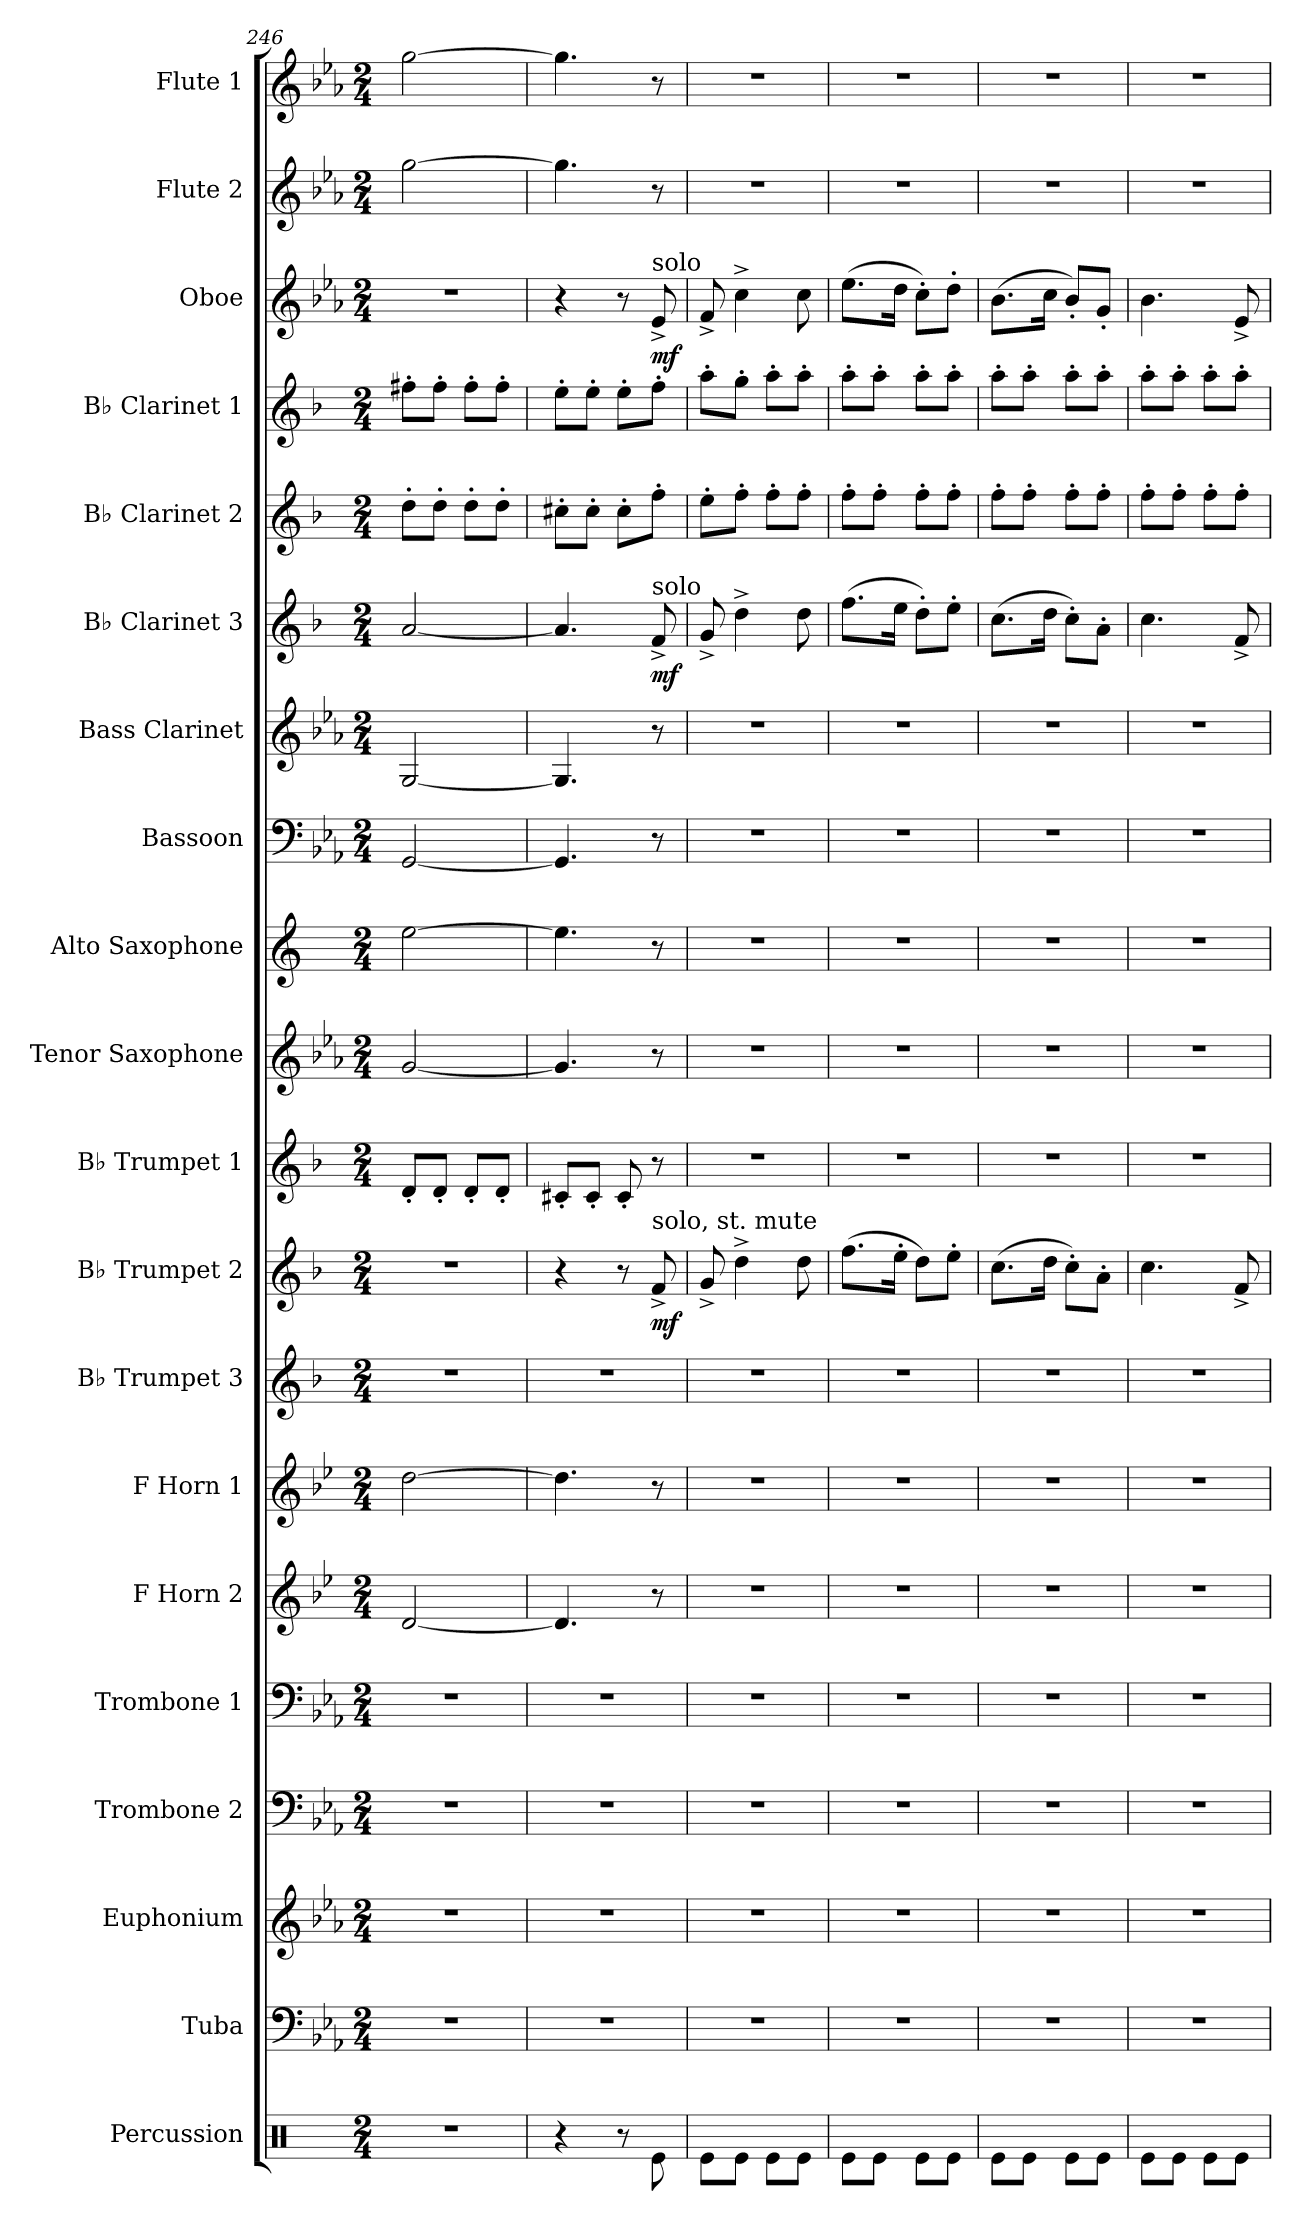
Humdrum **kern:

**kern	**kern	**kern	**kern	**kern	**kern	**kern	**kern	**kern	**dynam	**kern	**kern	**kern	**kern	**kern	**kern	**dynam	**kern	**kern	**kern	**dynam	**kern	**kern
*part20	*part19	*part18	*part17	*part16	*part15	*part14	*part13	*part12	*part12	*part11	*part10	*part9	*part8	*part7	*part6	*part6	*part5	*part4	*part3	*part3	*part2	*part1
*staff20	*staff19	*staff18	*staff17	*staff16	*staff15	*staff14	*staff13	*staff12	*staff12	*staff11	*staff10	*staff9	*staff8	*staff7	*staff6	*staff6	*staff5	*staff4	*staff3	*staff3	*staff2	*staff1
*I"Percussion	*I"Tuba	*I"Euphonium	*I"Trombone 2	*I"Trombone 1	*I"F Horn 2	*I"F Horn 1	*I"B♭ Trumpet 3	*I"B♭ Trumpet 2	*	*I"B♭ Trumpet 1	*I"Tenor Saxophone	*I"Alto Saxophone	*I"Bassoon	*I"Bass Clarinet	*I"B♭ Clarinet 3	*	*I"B♭ Clarinet 2	*I"B♭ Clarinet 1	*I"Oboe	*	*I"Flute 2	*I"Flute 1
*I'Perc.	*I'Tba.	*I'Euph.	*I'Tbn. 2	*I'Tbn. 1	*I'F Hn. 2	*I'F Hn. 1	*I'B♭ Tpt. 3	*I'B♭ Tpt. 2	*	*I'B♭ Tpt. 1	*I'T. Sax.	*I'A. Sax.	*I'Bsn.	*I'B. Cl.	*I'B♭ Cl. 3	*	*I'B♭ Cl. 2	*I'B♭ Cl. 1	*I'Ob.	*	*I'Fl. 2	*I'Fl. 1
*clefX	*clefF4	*clefG2	*clefF4	*clefF4	*clefG2	*clefG2	*clefG2	*clefG2	*	*clefG2	*clefG2	*clefG2	*clefF4	*clefG2	*clefG2	*	*clefG2	*clefG2	*clefG2	*	*clefG2	*clefG2
*	*	*ITrd8c14	*	*	*ITrd4c7	*ITrd4c7	*ITrd1c2	*ITrd1c2	*	*ITrd1c2	*ITrd8c14	*ITrd5c9	*	*ITrd8c14	*ITrd1c2	*	*ITrd1c2	*ITrd1c2	*	*	*	*
*k[]	*k[b-e-a-]	*k[b-e-a-]	*k[b-e-a-]	*k[b-e-a-]	*k[b-e-a-]	*k[b-e-a-]	*k[b-e-a-]	*k[b-e-a-]	*	*k[b-e-a-]	*k[b-e-a-]	*k[b-e-a-]	*k[b-e-a-]	*k[b-e-a-]	*k[b-e-a-]	*	*k[b-e-a-]	*k[b-e-a-]	*k[b-e-a-]	*	*k[b-e-a-]	*k[b-e-a-]
*M2/4	*M2/4	*M2/4	*M2/4	*M2/4	*M2/4	*M2/4	*M2/4	*M2/4	*	*M2/4	*M2/4	*M2/4	*M2/4	*M2/4	*M2/4	*	*M2/4	*M2/4	*M2/4	*	*M2/4	*M2/4
=246	=246	=246	=246	=246	=246	=246	=246	=246	=246	=246	=246	=246	=246	=246	=246	=246	=246	=246	=246	=246	=246	=246
2r	2r	2r	2r	2r	[2G/	[2g\	2r	2r	.	8c'/L	[2G/	[2g\	[2GG/	[2GG/	[2g/	.	8cc'\L	8een'\L	2r	.	[2gg\	[2gg\
.	.	.	.	.	.	.	.	.	.	8c'/J	.	.	.	.	.	.	8cc'\J	8ee'\J	.	.	.	.
.	.	.	.	.	.	.	.	.	.	8c'/L	.	.	.	.	.	.	8cc'\L	8ee'\L	.	.	.	.
.	.	.	.	.	.	.	.	.	.	8c'/J	.	.	.	.	.	.	8cc'\J	8ee'\J	.	.	.	.
=247	=247	=247	=247	=247	=247	=247	=247	=247	=247	=247	=247	=247	=247	=247	=247	=247	=247	=247	=247	=247	=247	=247
4r	2r	2r	2r	2r	4.G/]	4.g\]	2r	4r	.	8Bn'/L	4.G/]	4.g\]	4.GG/]	4.GG/]	4.g/]	.	8bn'\L	8dd'\L	4r	.	4.gg\]	4.gg\]
.	.	.	.	.	.	.	.	.	.	8B'/J	.	.	.	.	.	.	8b'\J	8dd'\J	.	.	.	.
8r	.	.	.	.	.	.	.	8r	.	8B'/	.	.	.	.	.	.	8b'\L	8dd'\L	8r	.	.	.
!	!	!	!	!	!	!	!	!	!	!	!	!	!	!	!	!	!	!	!LO:TX:a:t=solo	!	!	!
!	!	!	!	!	!	!	!	!	!	!	!	!	!	!	!LO:TX:a:t=solo	!	!	!	!	!	!	!
!	!	!	!	!	!	!	!	!LO:TX:a:t=solo, st. mute	!	!	!	!	!	!	!	!	!	!	!	!	!	!
!	!	!	!	!	!	!	!	!	!LO:DY:b	!	!	!	!	!	!	!LO:DY:b	!	!	!	!LO:DY:b	!	!
8Re\	.	.	.	.	8r	8r	.	8e-^/	mf	8r	8r	8r	8r	8r	8e-^/	mf	8ee-'\J	8ee-'\J	8e-^/	mf	8r	8r
=248	=248	=248	=248	=248	=248	=248	=248	=248	=248	=248	=248	=248	=248	=248	=248	=248	=248	=248	=248	=248	=248	=248
8Re\L	2r	2r	2r	2r	2r	2r	2r	8f^/	.	2r	2r	2r	2r	2r	8f^/	.	8dd'\L	8gg'\L	8f^/	.	2r	2r
8Re\J	.	.	.	.	.	.	.	4cc^\	.	.	.	.	.	.	4cc^\	.	8ee-'\J	8ff'\J	4cc^\	.	.	.
8Re\L	.	.	.	.	.	.	.	.	.	.	.	.	.	.	.	.	8ee-'\L	8gg'\L	.	.	.	.
8Re\J	.	.	.	.	.	.	.	8cc\	.	.	.	.	.	.	8cc\	.	8ee-'\J	8gg'\J	8cc\	.	.	.
!!LO:PB:g=z
=249	=249	=249	=249	=249	=249	=249	=249	=249	=249	=249	=249	=249	=249	=249	=249	=249	=249	=249	=249	=249	=249	=249
8Re\L	2r	2r	2r	2r	2r	2r	2r	(8.ee-\L	.	2r	2r	2r	2r	2r	(8.ee-\L	.	8ee-'\L	8gg'\L	(8.ee-\L	.	2r	2r
8Re\J	.	.	.	.	.	.	.	.	.	.	.	.	.	.	.	.	8ee-'\J	8gg'\J	.	.	.	.
.	.	.	.	.	.	.	.	16dd'\Jk	.	.	.	.	.	.	16dd\Jk	.	.	.	16dd\Jk	.	.	.
8Re\L	.	.	.	.	.	.	.	8cc\L)	.	.	.	.	.	.	8cc'\L)	.	8ee-'\L	8gg'\L	8cc'\L)	.	.	.
8Re\J	.	.	.	.	.	.	.	8dd'\J	.	.	.	.	.	.	8dd'\J	.	8ee-'\J	8gg'\J	8dd'\J	.	.	.
=250	=250	=250	=250	=250	=250	=250	=250	=250	=250	=250	=250	=250	=250	=250	=250	=250	=250	=250	=250	=250	=250	=250
8Re\L	2r	2r	2r	2r	2r	2r	2r	(8.b-\L	.	2r	2r	2r	2r	2r	(8.b-\L	.	8ee-'\L	8gg'\L	(8.b-\L	.	2r	2r
8Re\J	.	.	.	.	.	.	.	.	.	.	.	.	.	.	.	.	8ee-'\J	8gg'\J	.	.	.	.
.	.	.	.	.	.	.	.	16cc\Jk	.	.	.	.	.	.	16cc\Jk	.	.	.	16cc\Jk	.	.	.
8Re\L	.	.	.	.	.	.	.	8b-'\L)	.	.	.	.	.	.	8b-'\L)	.	8ee-'\L	8gg'\L	8b-'/L)	.	.	.
8Re\J	.	.	.	.	.	.	.	8g'\J	.	.	.	.	.	.	8g'\J	.	8ee-'\J	8gg'\J	8g'/J	.	.	.
=251	=251	=251	=251	=251	=251	=251	=251	=251	=251	=251	=251	=251	=251	=251	=251	=251	=251	=251	=251	=251	=251	=251
8Re\L	2r	2r	2r	2r	2r	2r	2r	4.b-\	.	2r	2r	2r	2r	2r	4.b-\	.	8ee-'\L	8gg'\L	4.b-\	.	2r	2r
8Re\J	.	.	.	.	.	.	.	.	.	.	.	.	.	.	.	.	8ee-'\J	8gg'\J	.	.	.	.
8Re\L	.	.	.	.	.	.	.	.	.	.	.	.	.	.	.	.	8ee-'\L	8gg'\L	.	.	.	.
8Re\J	.	.	.	.	.	.	.	8e-^/	.	.	.	.	.	.	8e-^/	.	8ee-'\J	8gg'\J	8e-^/	.	.	.
=	=	=	=	=	=	=	=	=	=	=	=	=	=	=	=	=	=	=	=	=	=	=
*-	*-	*-	*-	*-	*-	*-	*-	*-	*-	*-	*-	*-	*-	*-	*-	*-	*-	*-	*-	*-	*-	*-
